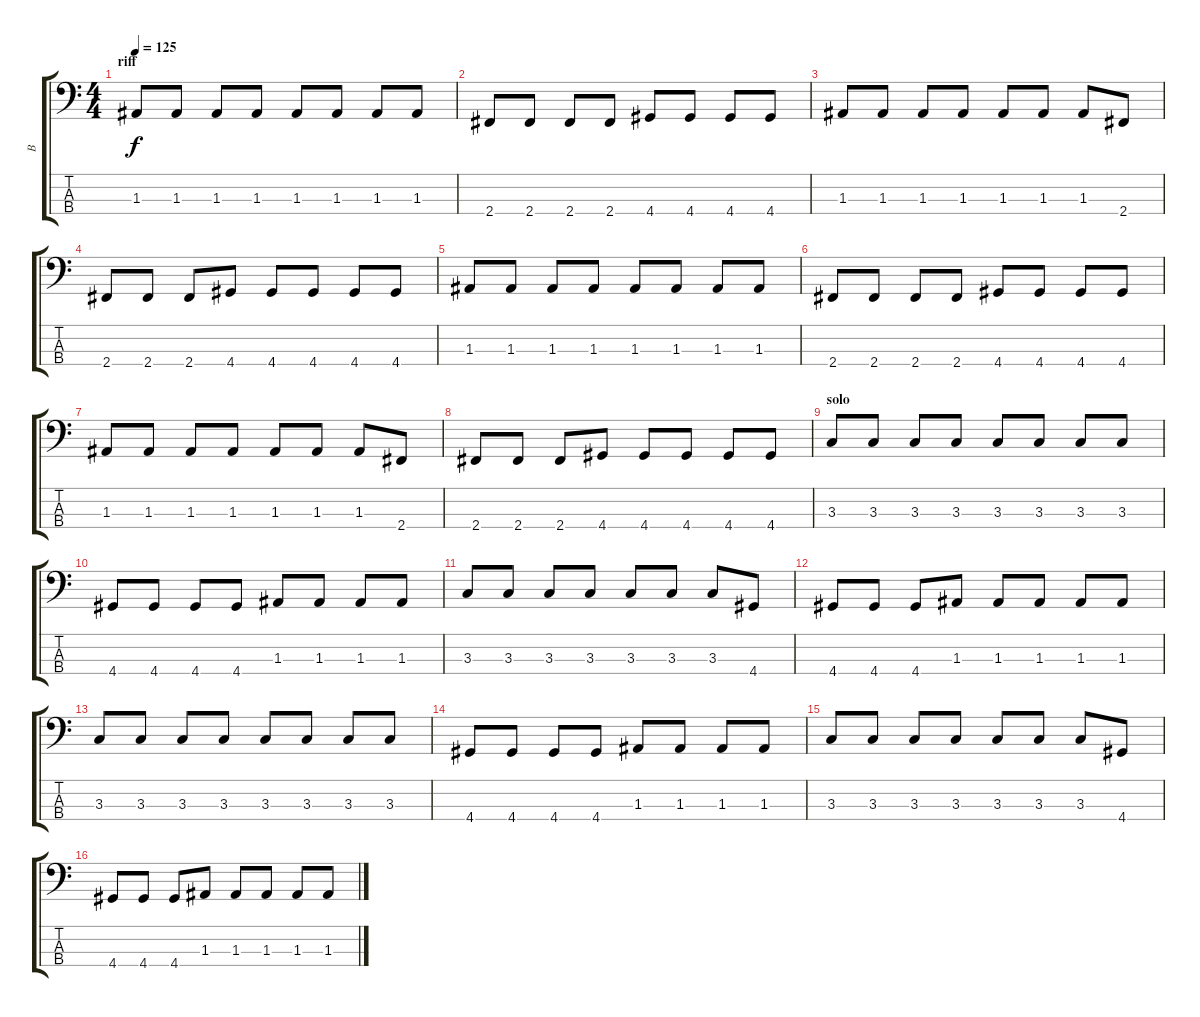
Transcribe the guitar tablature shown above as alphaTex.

\track ("B" "B") {instrument electricbassfinger}
\staff {score tabs}
\tuning (G2 D2 A1 E1) {hide}
\ts (4 4)
\section ("" "riff")
\tempo 125
\clef f4
\ks c
1.3.8{dy f} 1.3.8 1.3.8 1.3.8 1.3.8 1.3.8 1.3.8 1.3.8 |
2.4.8 2.4.8 2.4.8 2.4.8 4.4.8 4.4.8 4.4.8 4.4.8 |
1.3.8 1.3.8 1.3.8 1.3.8 1.3.8 1.3.8 1.3.8 2.4.8 |
2.4.8 2.4.8 2.4.8 4.4.8 4.4.8 4.4.8 4.4.8 4.4.8 |
1.3.8 1.3.8 1.3.8 1.3.8 1.3.8 1.3.8 1.3.8 1.3.8 |
2.4.8 2.4.8 2.4.8 2.4.8 4.4.8 4.4.8 4.4.8 4.4.8 |
1.3.8 1.3.8 1.3.8 1.3.8 1.3.8 1.3.8 1.3.8 2.4.8 |
2.4.8 2.4.8 2.4.8 4.4.8 4.4.8 4.4.8 4.4.8 4.4.8 |
\section ("" "solo")
3.3.8 3.3.8 3.3.8 3.3.8 3.3.8 3.3.8 3.3.8 3.3.8 |
4.4.8 4.4.8 4.4.8 4.4.8 1.3.8 1.3.8 1.3.8 1.3.8 |
3.3.8 3.3.8 3.3.8 3.3.8 3.3.8 3.3.8 3.3.8 4.4.8 |
4.4.8 4.4.8 4.4.8 1.3.8 1.3.8 1.3.8 1.3.8 1.3.8 |
3.3.8 3.3.8 3.3.8 3.3.8 3.3.8 3.3.8 3.3.8 3.3.8 |
4.4.8 4.4.8 4.4.8 4.4.8 1.3.8 1.3.8 1.3.8 1.3.8 |
3.3.8 3.3.8 3.3.8 3.3.8 3.3.8 3.3.8 3.3.8 4.4.8 |
4.4.8 4.4.8 4.4.8 1.3.8 1.3.8 1.3.8 1.3.8 1.3.8
